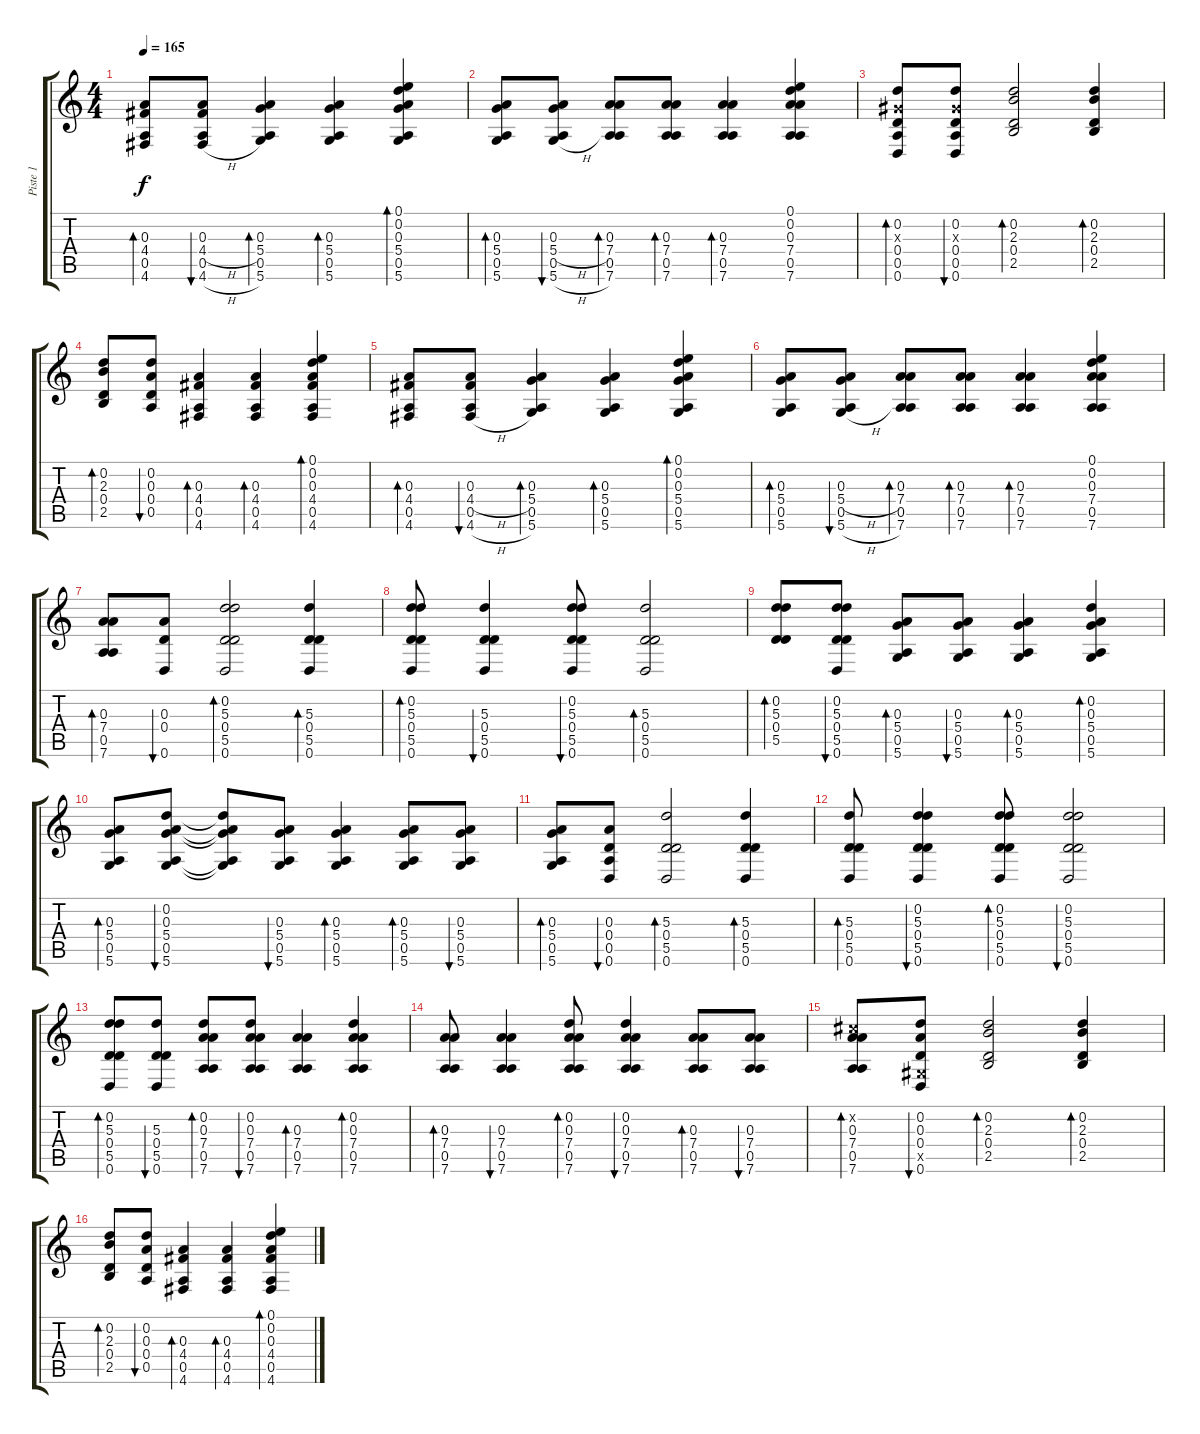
\track ("Piste 1" "Piste 1") {instrument acousticguitarsteel}
\staff {score tabs}
\tuning (E4 D4 A3 D3 A2 D2) {hide}
\ts (4 4)
\tempo 165
\clef g2
\ks c
(0.3 4.4 0.5 4.6).8{bd 60 dy f} (0.3 4.4{h} 0.5 4.6{h}).8{bu 60} (0.3 5.4 0.5 5.6).4{bd 60} (0.3 5.4 0.5 5.6).4{bd 60} (0.1 0.2 0.3 5.4 0.5 5.6).4{bd 60} |
(0.3 5.4 0.5 5.6).8{bd 60} (0.3 5.4{h} 0.5 5.6{h}).8{bu 60} (0.3 7.4 0.5 7.6).8{bd 60} (0.3 7.4 0.5 7.6).8{bd 60} (0.3 7.4 0.5 7.6).4{bd 60} (0.1 0.2 0.3 7.4 0.5 7.6).4 |
(0.2 -1.3{x} 0.4 0.5 0.6).8{bd 60} (0.2 -1.3{x} 0.4 0.5 0.6).8{bu 60} (0.2 2.3 0.4 2.5).2{bd 30} (0.2 2.3 0.4 2.5).4{bd 30} |
(0.2 2.3 0.4 2.5).8{bd 60} (0.2 0.3 0.4 0.5).8{bu 60} (0.3 4.4 0.5 4.6).4{bd 60} (0.3 4.4 0.5 4.6).4{bd 60} (0.1 0.2 0.3 4.4 0.5 4.6).4{bd 60} |
(0.3 4.4 0.5 4.6).8{bd 60} (0.3 4.4{h} 0.5 4.6{h}).8{bu 60} (0.3 5.4 0.5 5.6).4{bd 60} (0.3 5.4 0.5 5.6).4{bd 60} (0.1 0.2 0.3 5.4 0.5 5.6).4{bd 60} |
(0.3 5.4 0.5 5.6).8{bd 60} (0.3 5.4{h} 0.5 5.6{h}).8{bu 60} (0.3 7.4 0.5 7.6).8{bd 60} (0.3 7.4 0.5 7.6).8{bd 60} (0.3 7.4 0.5 7.6).4{bd 60} (0.1 0.2 0.3 7.4 0.5 7.6).4 |
(0.3 7.4 0.5 7.6).8{bd 120} (0.3 0.4 0.6).8{bu 120} (0.2 5.3 0.4 5.5 0.6).2{bd 120 volume 16} (5.3 0.4 5.5 0.6).4{bd 120} |
(0.2 5.3 0.4 5.5 0.6).8{bd 120} (5.3 0.4 5.5 0.6).4{bu 120} (0.2 5.3 0.4 5.5 0.6).8{bu 120} (5.3 0.4 5.5 0.6).2{bd 120} |
(0.2 5.3 0.4 5.5).8{bd 120} (0.2 5.3 0.4 5.5 0.6).8{bu 120} (0.3 5.4 0.5 5.6).8{bd 120} (0.3 5.4 0.5 5.6).8{bu 120} (0.3 5.4 0.5 5.6).4{bd 120} (0.2 0.3 5.4 0.5 5.6).4{bd 120} |
(0.3 5.4 0.5 5.6).8{bd 120} (0.2 0.3 5.4 0.5 5.6).8{bu 120} (0.2{t} 0.3{t} 5.4{t} 0.5{t} 5.6{t}).8 (0.3 5.4 0.5 5.6).8{bu 120} (0.3 5.4 0.5 5.6).4{bd 120} (0.3 5.4 0.5 5.6).8{bd 120} (0.3 5.4 0.5 5.6).8{bu 120} |
(0.3 5.4 0.5 5.6).8{bd 120} (0.3 0.4 0.5 0.6).8{bu 120} (5.3 0.4 5.5 0.6).2{bd 120} (5.3 0.4 5.5 0.6).4{bd 120} |
(5.3 0.4 5.5 0.6).8{bd 120} (0.2 5.3 0.4 5.5 0.6).4{bu 120} (0.2 5.3 0.4 5.5 0.6).8{bd 120} (0.2 5.3 0.4 5.5 0.6).2{bu 120} |
(0.2 5.3 0.4 5.5 0.6).8{bd 120} (5.3 0.4 5.5 0.6).8{bu 120} (0.2 0.3 7.4 0.5 7.6).8{bd 120} (0.2 0.3 7.4 0.5 7.6).8{bu 120} (0.3 7.4 0.5 7.6).4{bd 120} (0.2 0.3 7.4 0.5 7.6).4{bd 120} |
(0.3 7.4 0.5 7.6).8{bd 120} (0.3 7.4 0.5 7.6).4{bu 120} (0.2 0.3 7.4 0.5 7.6).8{bd 120} (0.2 0.3 7.4 0.5 7.6).4{bu 120} (0.3 7.4 0.5 7.6).8{bd 120} (0.3 7.4 0.5 7.6).8{bu 120} |
(-1.2{x} 0.3 7.4 0.5 7.6).8{bd 60} (0.2 0.3 0.4 -1.5{x} 0.6).8{bu 60} (0.2 2.3 0.4 2.5).2{bd 30} (0.2 2.3 0.4 2.5).4{bd 30} |
(0.2 2.3 0.4 2.5).8{bd 60} (0.2 0.3 0.4 0.5).8{bu 60} (0.3 4.4 0.5 4.6).4{bd 60} (0.3 4.4 0.5 4.6).4{bd 60} (0.1 0.2 0.3 4.4 0.5 4.6).4{bd 60}
